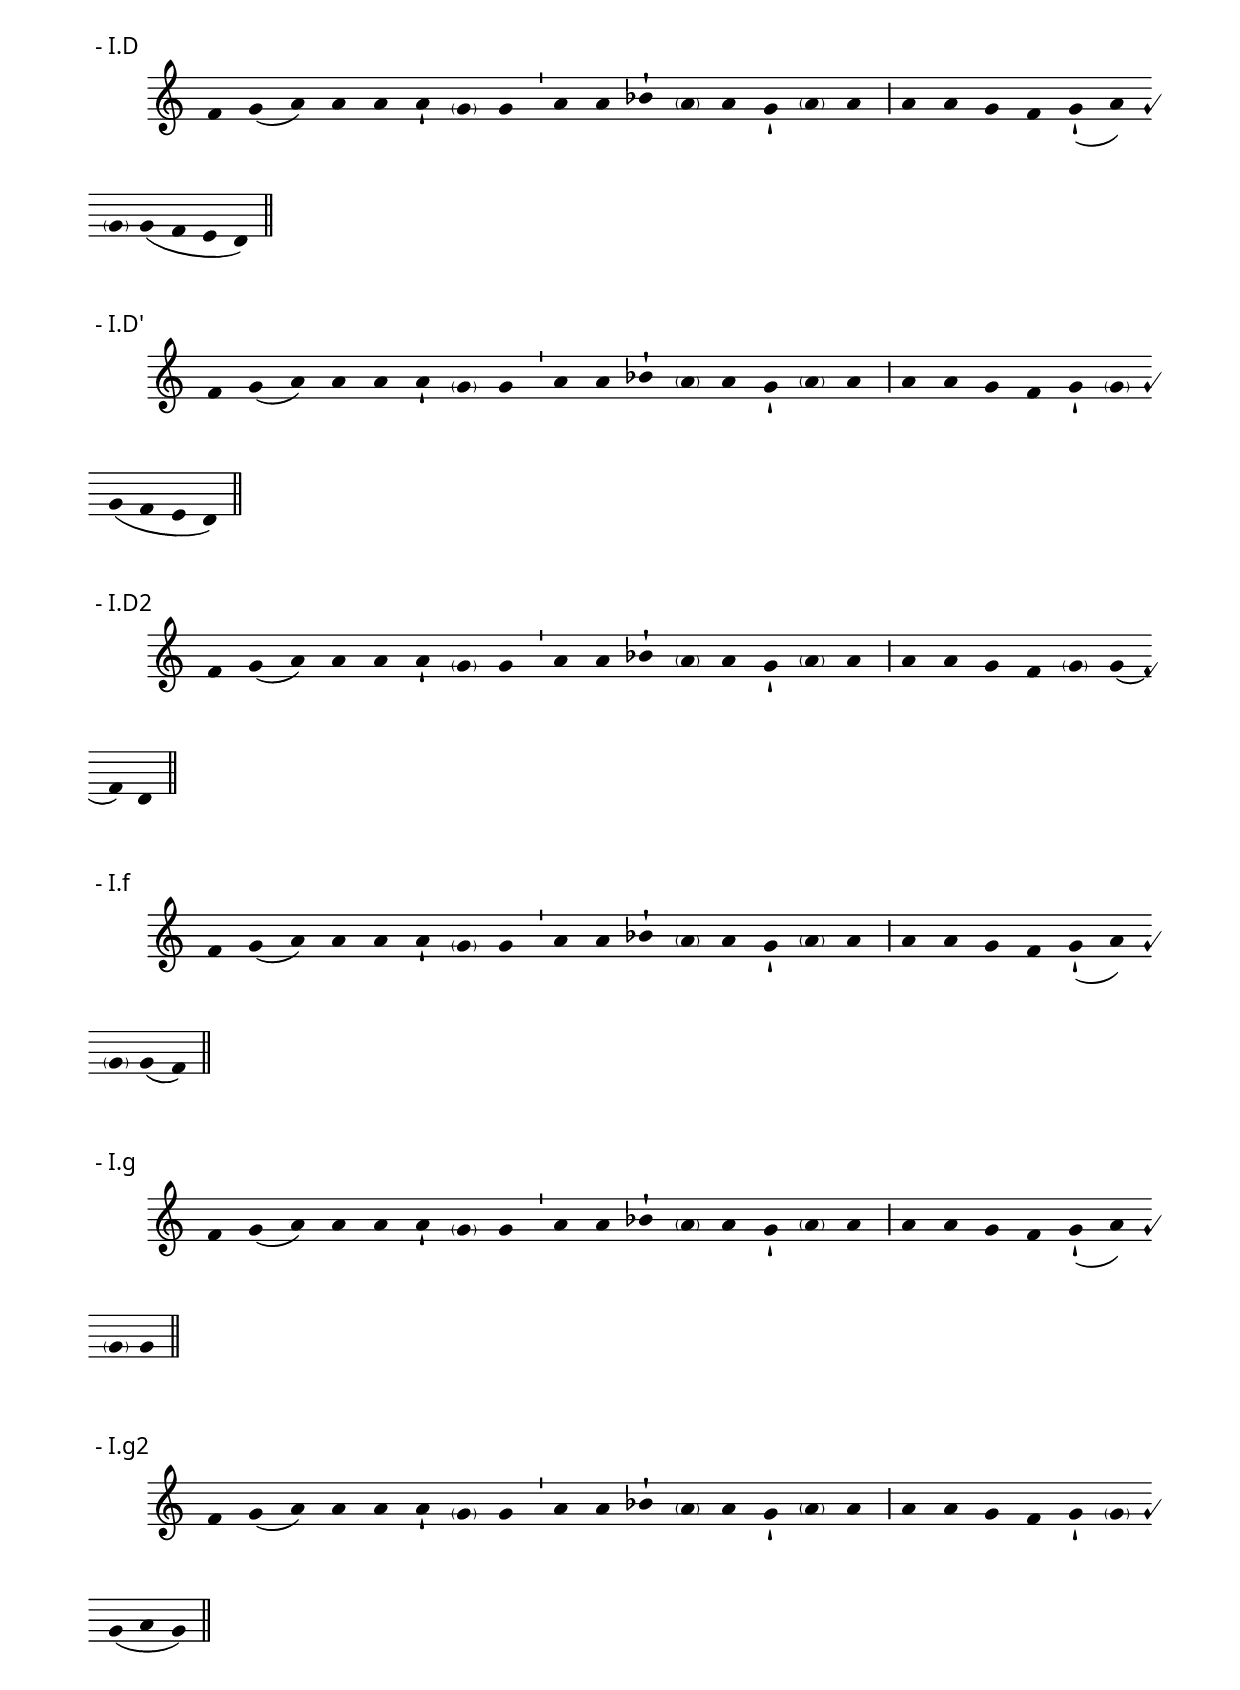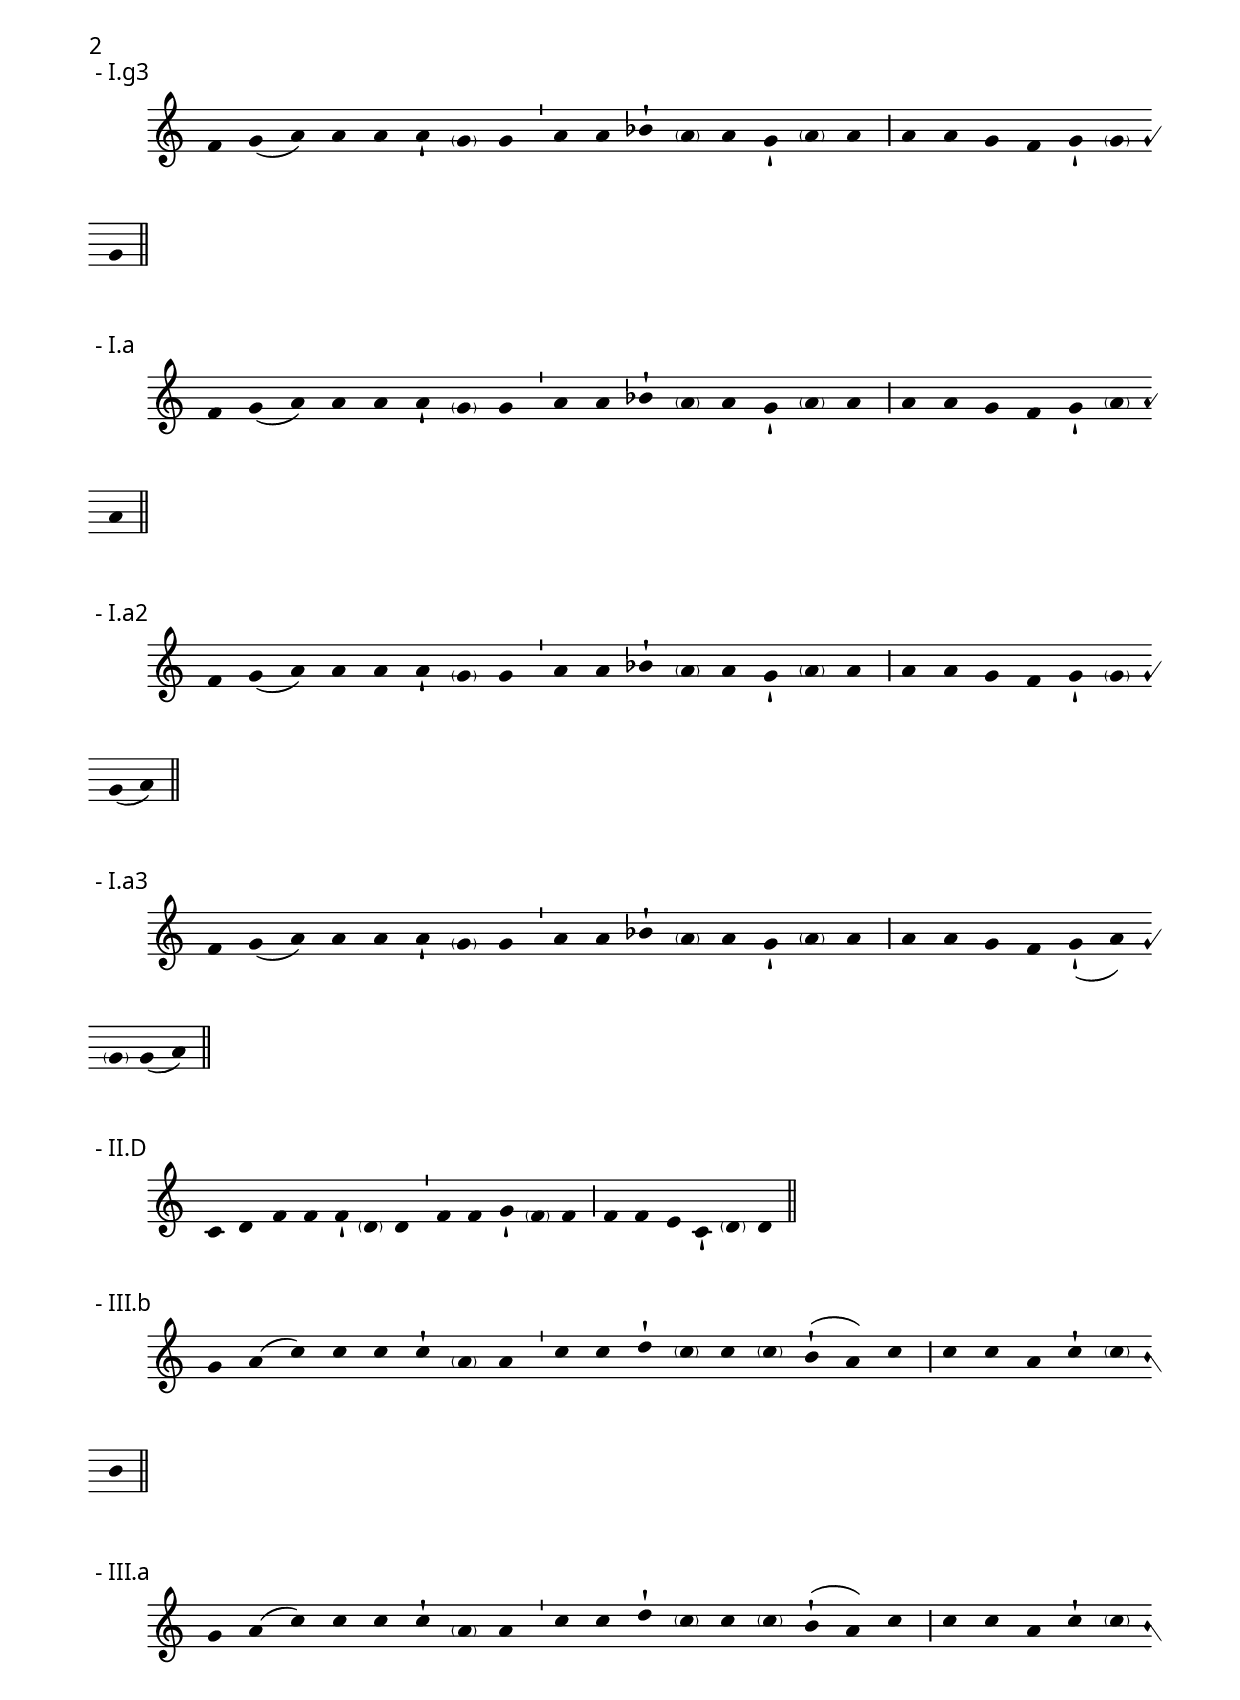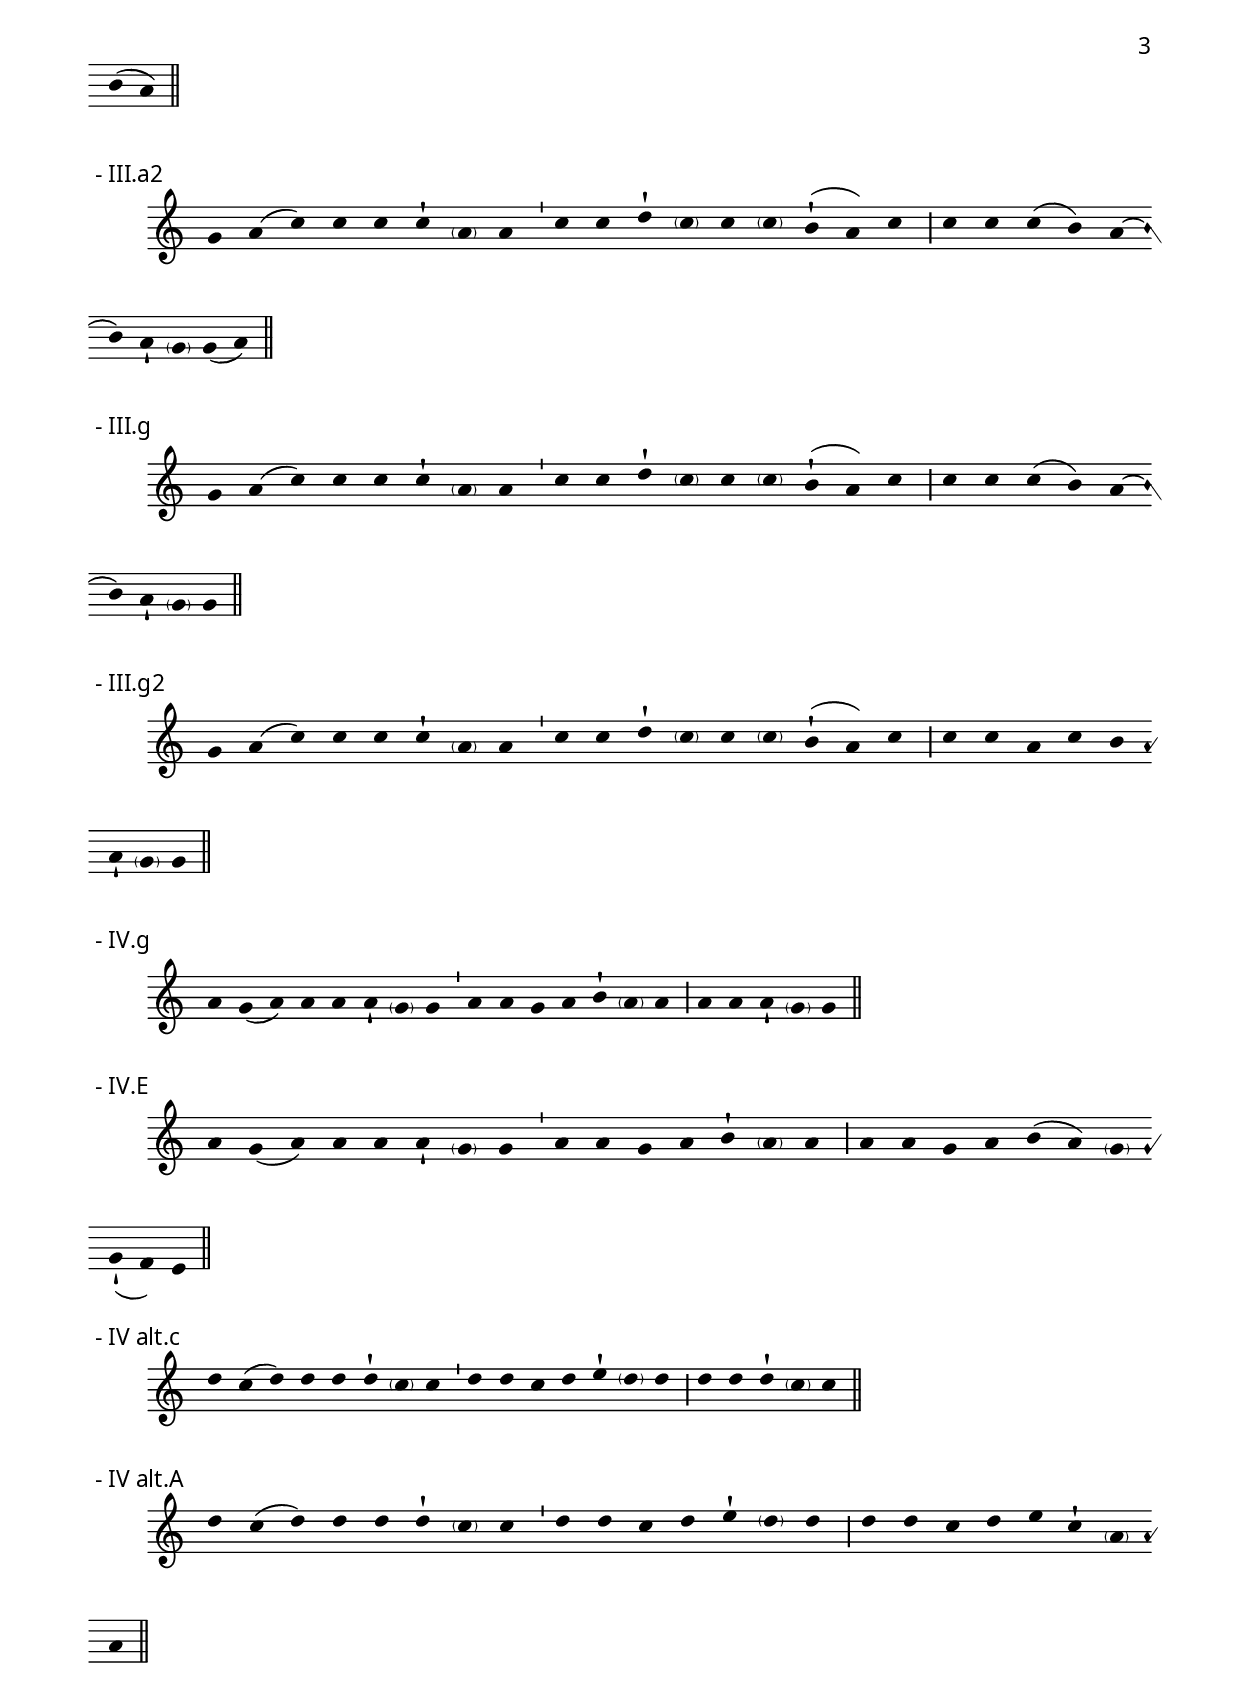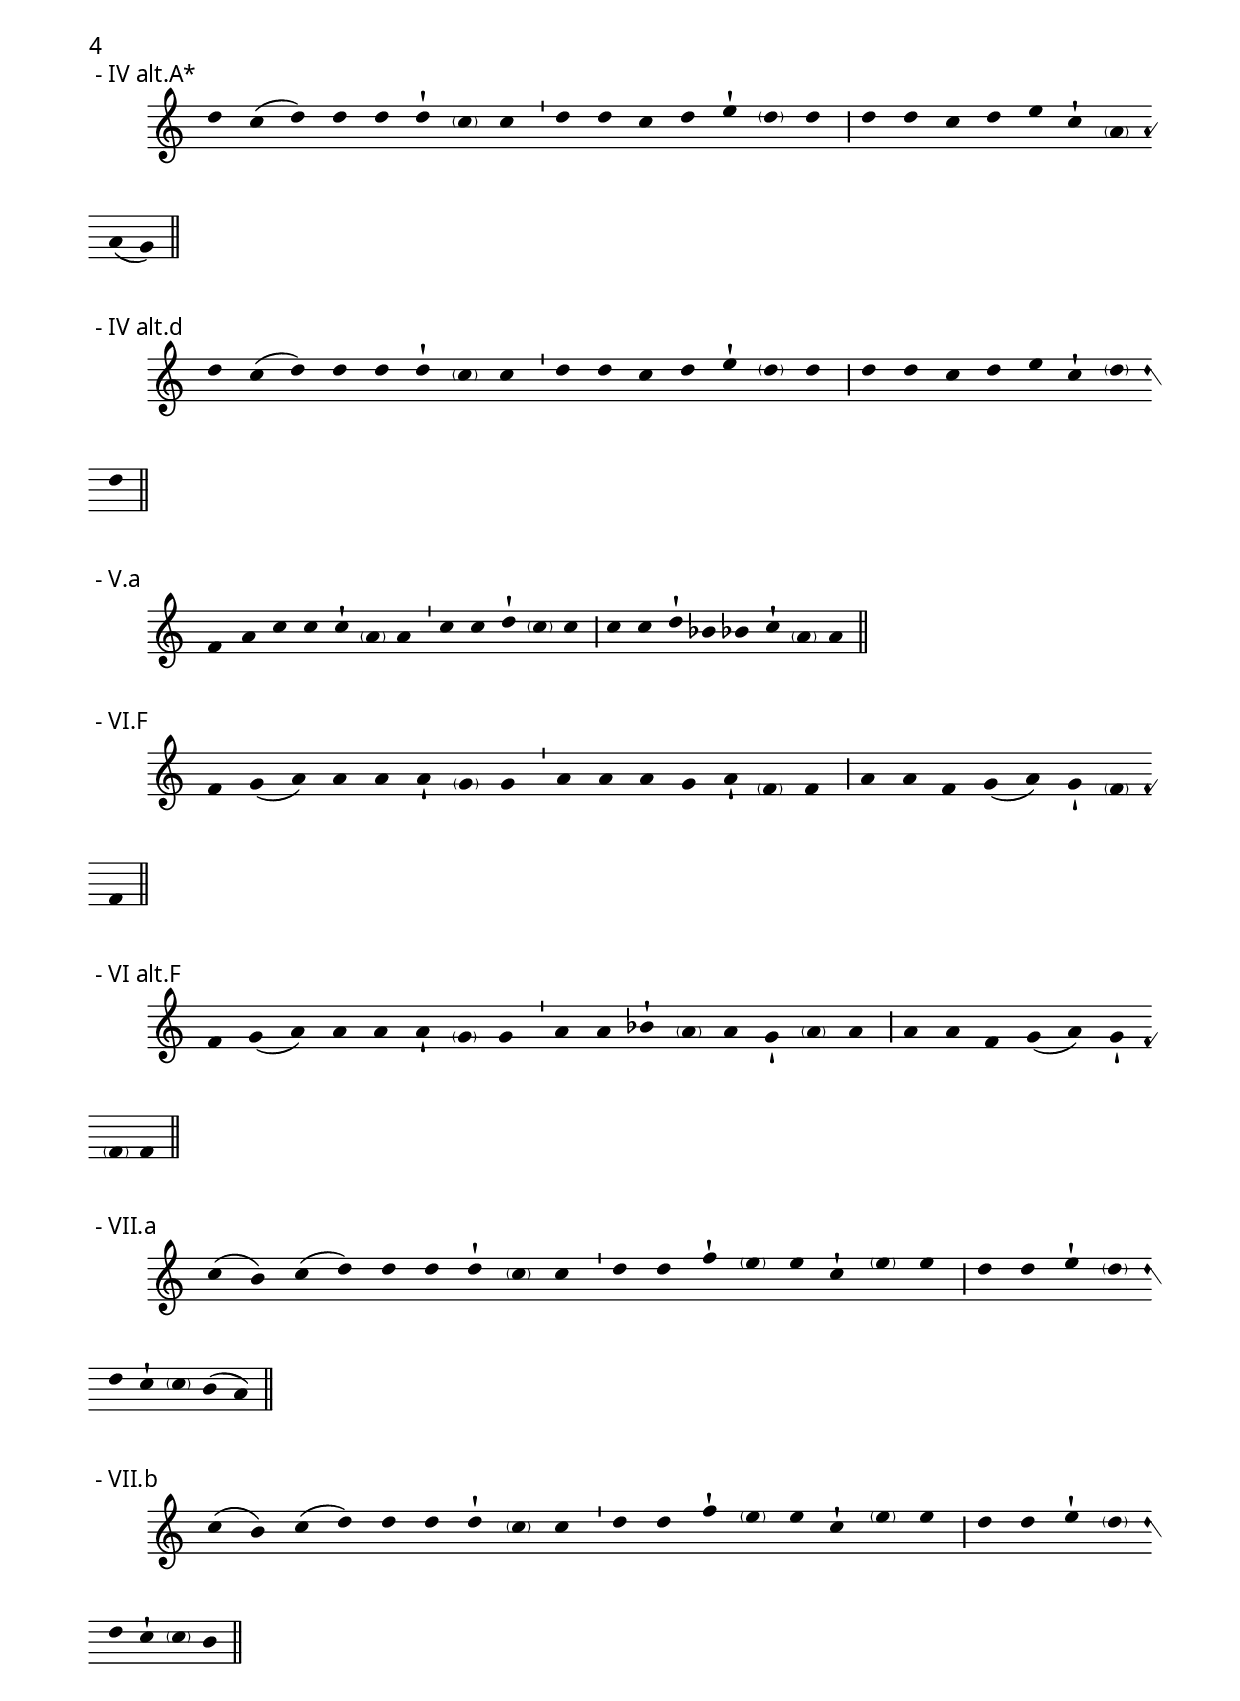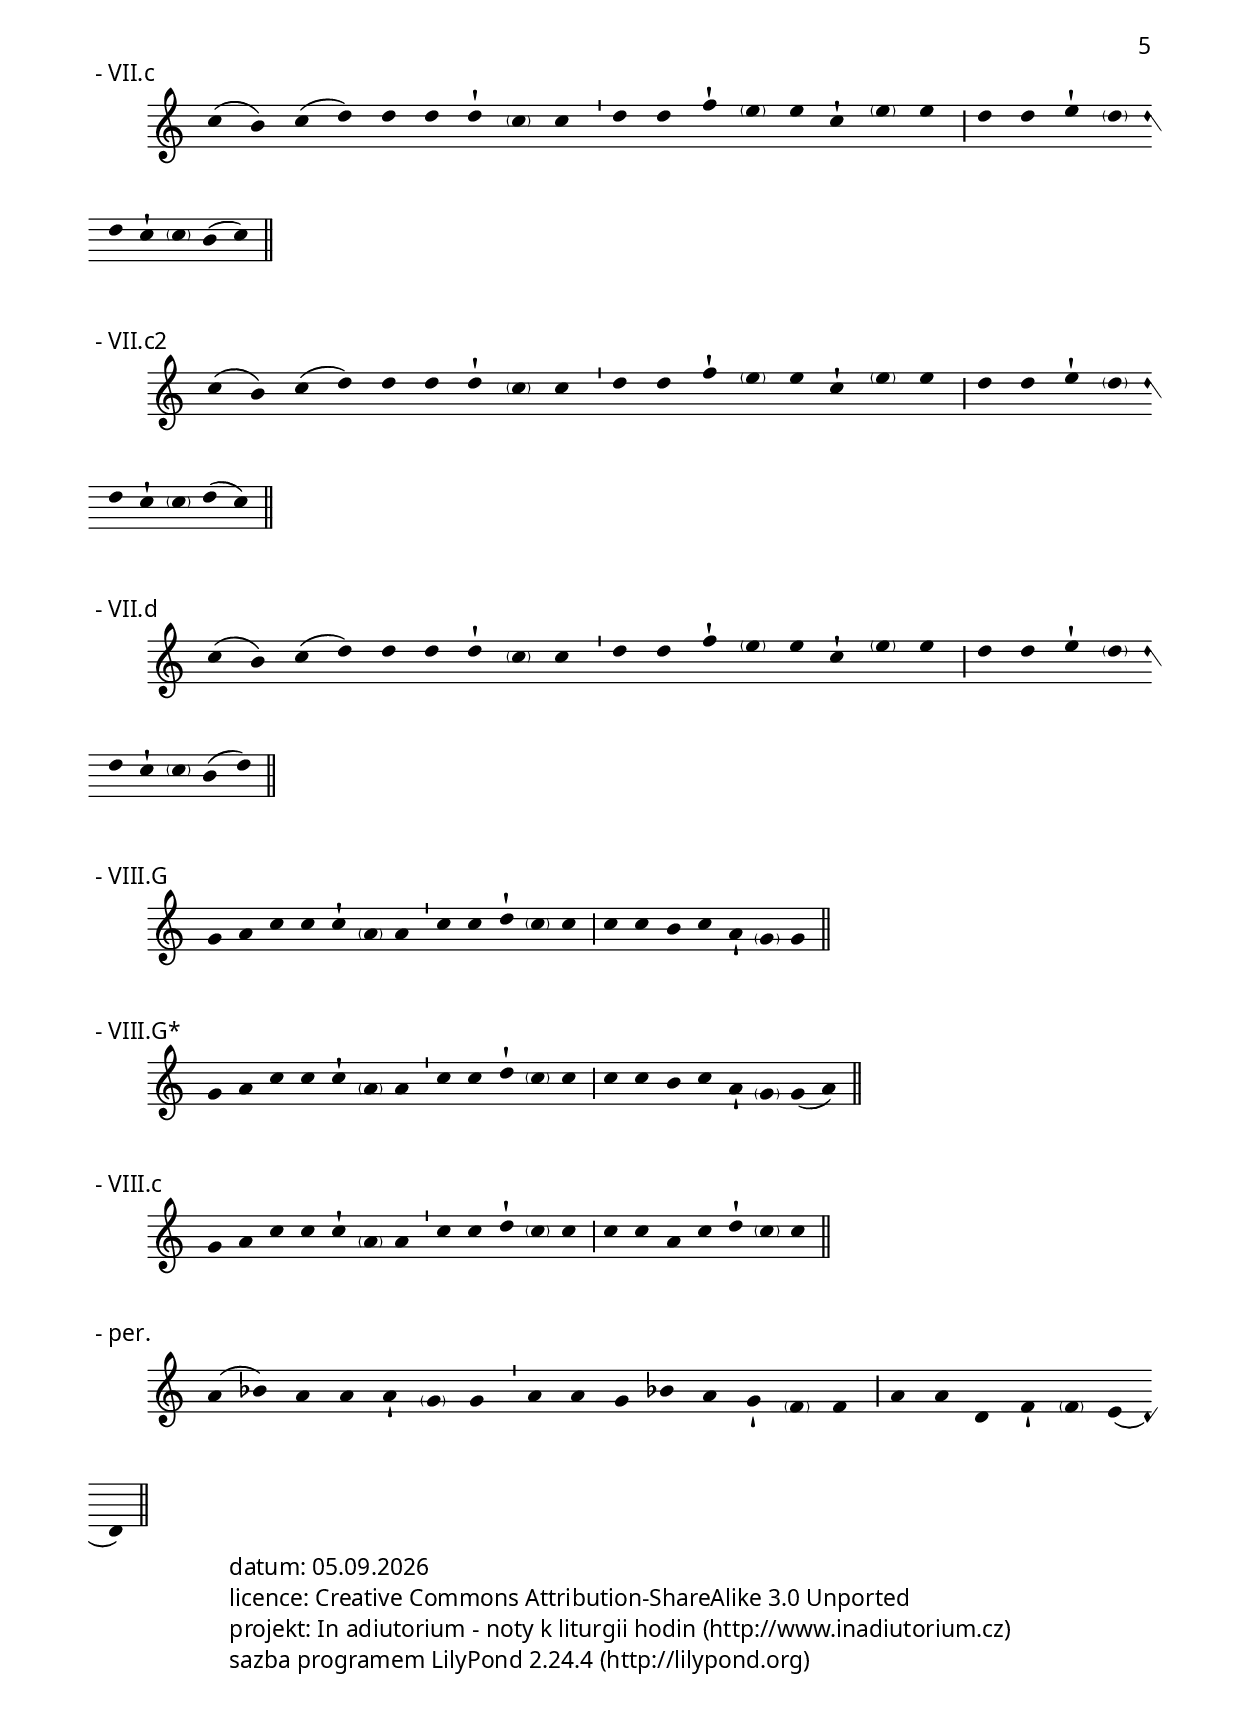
\version "2.19.4"
\include "spolecne.ly"

\score{
  \relative c' {
    \choralniRezim
    f4 g( a)
    a4 a a-! \parenthesize g g \barMin
    a4 a bes-! \parenthesize a a g-! \parenthesize a a \barMaior
    a4 a g f g(-! a) \parenthesize g g( f e d) \barFinalis
  }
  \header {
    modus = "I"
    differentia = "D"
    id = "I-D"
    piece = \markup\sestavTitulekBezZalmu
  }
}
\score{
  \relative c' {
    \choralniRezim
    f4 g( a)
    a4 a a-! \parenthesize g g \barMin
    a4 a bes-! \parenthesize a a g-! \parenthesize a a \barMaior
    a4 a g f g-! \parenthesize g g( f e d) \barFinalis
  }
  \header {
    modus = "I"
    differentia = "D'"
    id = "I-D'"
    piece = \markup\sestavTitulekBezZalmu
  }
}
\score{
  \relative c' {
    \choralniRezim
    f4 g( a)
    a4 a a-! \parenthesize g g \barMin
    a4 a bes-! \parenthesize a a g-! \parenthesize a a \barMaior
    a4 a g f \parenthesize g g( f) d \barFinalis
  }
  \header {
    modus = "I"
    differentia = "D2"
    id = "I-D2"
    piece = \markup\sestavTitulekBezZalmu
  }
}
\score{
  \relative c' {
    \choralniRezim
    f4 g( a)
    a4 a a-! \parenthesize g g \barMin
    a4 a bes-! \parenthesize a a g-! \parenthesize a a \barMaior
    a4 a g f g(-! a) \parenthesize g g( f) \barFinalis
  }
  \header {
    modus = "I"
    differentia = "f"
    id = "I-f"
    piece = \markup\sestavTitulekBezZalmu
  }
}
\score{
  \relative c' {
    \choralniRezim
    f4 g( a)
    a4 a a-! \parenthesize g g \barMin
    a4 a bes-! \parenthesize a a g-! \parenthesize a a \barMaior
    a4 a g f g(-! a) \parenthesize g g \barFinalis
  }
  \header {
    modus = "I"
    differentia = "g"
    id = "I-g"
    piece = \markup\sestavTitulekBezZalmu
  }
}
\score{
  \relative c' {
    \choralniRezim
    f4 g( a)
    a4 a a-! \parenthesize g g \barMin
    a4 a bes-! \parenthesize a a g-! \parenthesize a a \barMaior
    a4 a g f g-! \parenthesize g g( a g) \barFinalis
  }
  \header {
    modus = "I"
    differentia = "g2"
    id = "I-g2"
    piece = \markup\sestavTitulekBezZalmu
  }
}
\score{
  \relative c' {
    \choralniRezim
    f4 g( a)
    a4 a a-! \parenthesize g g \barMin
    a4 a bes-! \parenthesize a a g-! \parenthesize a a \barMaior
    a4 a g f g-! \parenthesize g g \barFinalis
  }
  \header {
    modus = "I"
    differentia = "g3"
    id = "I-g3"
    piece = \markup\sestavTitulekBezZalmu
  }
}
\score{
  \relative c' {
    \choralniRezim
    f4 g( a)
    a4 a a-! \parenthesize g g \barMin
    a4 a bes-! \parenthesize a a g-! \parenthesize a a \barMaior
    a4 a g f g-! \parenthesize a a \barFinalis
  }
  \header {
    modus = "I"
    differentia = "a"
    id = "I-a"
    piece = \markup\sestavTitulekBezZalmu
  }
}
\score{
  \relative c' {
    \choralniRezim
    f4 g( a)
    a4 a a-! \parenthesize g g \barMin
    a4 a bes-! \parenthesize a a g-! \parenthesize a a \barMaior
    a4 a g f g-! \parenthesize g g( a) \barFinalis
  }
  \header {
    modus = "I"
    differentia = "a2"
    id = "I-a2"
    piece = \markup\sestavTitulekBezZalmu
  }
}
\score{
  \relative c' {
    \choralniRezim
    f4 g( a)
    a4 a a-! \parenthesize g g \barMin
    a4 a bes-! \parenthesize a a g-! \parenthesize a a \barMaior
    a4 a g f g(-! a) \parenthesize g g( a) \barFinalis
  }
  \header {
    modus = "I"
    differentia = "a3"
    id = "I-a3"
    piece = \markup\sestavTitulekBezZalmu
  }
}

\score{
  \relative c' {
    \choralniRezim
    c4 d
    f4 f f-! \parenthesize d d \barMin
    f4 f g-! \parenthesize f f \barMaior
    f4 f e c-! \parenthesize d d \barFinalis
  }
  \header {
    modus = "II"
    differentia = "D"
    id = "II-D"
    piece = \markup\sestavTitulekBezZalmu
  }
}

\score{
  \relative c'' {
    \choralniRezim
    g4 a( c)
    c4 c c-! \parenthesize a a \barMin
    c4 c d-! \parenthesize c c \parenthesize c b(-! a) c \barMaior
    c4 c a c-! \parenthesize c b \barFinalis
  }
  \header {
    modus = "III"
    differentia = "b"
    id = "III-b"
    piece = \markup\sestavTitulekBezZalmu
  }
}
\score{
  \relative c'' {
    \choralniRezim
    g4 a( c)
    c4 c c-! \parenthesize a a \barMin
    c4 c d-! \parenthesize c c \parenthesize c b(-! a) c \barMaior
    c4 c a c-! \parenthesize c b( a) \barFinalis
  }
  \header {
    modus = "III"
    differentia = "a"
    id = "III-a"
    piece = \markup\sestavTitulekBezZalmu
  }
}
\score{
  \relative c'' {
    \choralniRezim
    g4 a( c)
    c4 c c-! \parenthesize a a \barMin
    c4 c d-! \parenthesize c c \parenthesize c b(-! a) c \barMaior
    c4 c c( b) a( b) a-! \parenthesize g g( a) \barFinalis
  }
  \header {
    modus = "III"
    differentia = "a2"
    id = "III-a2"
    piece = \markup\sestavTitulekBezZalmu
  }
}
\score{
  \relative c'' {
    \choralniRezim
    g4 a( c)
    c4 c c-! \parenthesize a a \barMin
    c4 c d-! \parenthesize c c \parenthesize c b(-! a) c \barMaior
    c4 c c( b) a( b) a-! \parenthesize g g \barFinalis
  }
  \header {
    modus = "III"
    differentia = "g"
    id = "III-g"
    piece = \markup\sestavTitulekBezZalmu
  }
}
\score{
  \relative c'' {
    \choralniRezim
    g4 a( c)
    c4 c c-! \parenthesize a a \barMin
    c4 c d-! \parenthesize c c \parenthesize c b(-! a) c \barMaior
    c4 c a c b a-! \parenthesize g g \barFinalis
  }
  \header {
    modus = "III"
    differentia = "g2"
    id = "III-g2"
    piece = \markup\sestavTitulekBezZalmu
  }
}

\score{
  \relative c'' {
    \choralniRezim
    a4 g( a)
    a4 a a-! \parenthesize g g \barMin
    a4 a g a b-! \parenthesize a a \barMaior
    a4 a a-! \parenthesize g g \barFinalis
  }
  \header {
    modus = "IV"
    differentia = "g"
    id = "IV-g"
    piece = \markup\sestavTitulekBezZalmu
  }
}
\score{
  \relative c'' {
    \choralniRezim
    a4 g( a)
    a4 a a-! \parenthesize g g \barMin
    a4 a g a b-! \parenthesize a a \barMaior
    a4 a g a b( a) \parenthesize g g(-! f) e \barFinalis
  }
  \header {
    modus = "IV"
    differentia = "E"
    id = "IV-E"
    piece = \markup\sestavTitulekBezZalmu
  }
}

\score{
  \relative c'' {
    \choralniRezim
    d4 c( d)
    d4 d d-! \parenthesize c c \barMin
    d4 d c d e-! \parenthesize d d \barMaior
    d4 d d-! \parenthesize c c \barFinalis
  }
  \header {
    modus = "IV alt"
    differentia = "c"
    id = "IValt-c"
    piece = \markup\sestavTitulekBezZalmu
  }
}
\score{
  \relative c'' {
    \choralniRezim
    d4 c( d)
    d4 d d-! \parenthesize c c \barMin
    d4 d c d e-! \parenthesize d d \barMaior
    d4 d c d e c-! \parenthesize a a \barFinalis
  }
  \header {
    modus = "IV alt"
    differentia = "A"
    id = "IValt-A"
    piece = \markup\sestavTitulekBezZalmu
  }
}
\score{
  \relative c'' {
    \choralniRezim
    d4 c( d)
    d4 d d-! \parenthesize c c \barMin
    d4 d c d e-! \parenthesize d d \barMaior
    d4 d c d e c-! \parenthesize a a( g) \barFinalis
  }
  \header {
    modus = "IV alt"
    differentia = "A*"
    id = "IValt-A*"
    piece = \markup\sestavTitulekBezZalmu
  }
}
\score{
  \relative c'' {
    \choralniRezim
    d4 c( d)
    d4 d d-! \parenthesize c c \barMin
    d4 d c d e-! \parenthesize d d \barMaior
    d4 d c d e c-! \parenthesize d d \barFinalis
  }
  \header {
    modus = "IV alt"
    differentia = "d"
    id = "IValt-d"
    piece = \markup\sestavTitulekBezZalmu
  }
}

\score{
  \relative c' {
    \choralniRezim
    f4 a
    c4 c c-! \parenthesize a a \barMin
    c4 c d-! \parenthesize c c \barMaior
    c4 c d-! {bes} bes c-! \parenthesize a a \barFinalis
  }
  \header {
    modus = "V"
    differentia = "a"
    id = "V-a"
    piece = \markup\sestavTitulekBezZalmu
  }
}

\score{
  \relative c' {
    \choralniRezim
    f4 g( a)
    a4 a a-! \parenthesize g g \barMin
    a4 a a g a-! \parenthesize f f \barMaior
    a4 a f g( a) g-! \parenthesize f f \barFinalis
  }
  \header {
    modus = "VI"
    differentia = "F"
    id = "VI-F"
    piece = \markup\sestavTitulekBezZalmu
  }
}

\score{
  \relative c' {
    \choralniRezim
    f4 g( a)
    a4 a a-! \parenthesize g g \barMin
    a4 a bes-! \parenthesize a a g-! \parenthesize a a \barMaior
    a4 a f g( a) g-! \parenthesize f f \barFinalis
  }
  \header {
    modus = "VI alt"
    differentia = "F"
    id = "VI alt-F"
    piece = \markup\sestavTitulekBezZalmu
  }
}

\score{
  \relative c'' {
    \choralniRezim
    c4( b) c( d)
    d4 d d-! \parenthesize c c \barMin
    d4 d f-! \parenthesize e e c-! \parenthesize e e \barMaior
    d4 d e-! \parenthesize d d c-! \parenthesize c b( a) \barFinalis
  }
  \header {
    modus = "VII"
    differentia = "a"
    id = "VII-a"
    piece = \markup\sestavTitulekBezZalmu
  }
}
\score{
  \relative c'' {
    \choralniRezim
    c4( b) c( d)
    d4 d d-! \parenthesize c c \barMin
    d4 d f-! \parenthesize e e c-! \parenthesize e e \barMaior
    d4 d e-! \parenthesize d d c-! \parenthesize c b \barFinalis
  }
  \header {
    modus = "VII"
    differentia = "b"
    id = "VII-b"
    piece = \markup\sestavTitulekBezZalmu
  }
}
\score{
  \relative c'' {
    \choralniRezim
    c4( b) c( d)
    d4 d d-! \parenthesize c c \barMin
    d4 d f-! \parenthesize e e c-! \parenthesize e e \barMaior
    d4 d e-! \parenthesize d d c-! \parenthesize c b( c) \barFinalis
  }
  \header {
    modus = "VII"
    differentia = "c"
    id = "VII-c"
    piece = \markup\sestavTitulekBezZalmu
  }
}
\score{
  \relative c'' {
    \choralniRezim
    c4( b) c( d)
    d4 d d-! \parenthesize c c \barMin
    d4 d f-! \parenthesize e e c-! \parenthesize e e \barMaior
    d4 d e-! \parenthesize d d c-! \parenthesize c d( c) \barFinalis
  }
  \header {
    modus = "VII"
    differentia = "c2"
    id = "VII-c2"
    piece = \markup\sestavTitulekBezZalmu
  }
}
\score{
  \relative c'' {
    \choralniRezim
    c4( b) c( d)
    d4 d d-! \parenthesize c c \barMin
    d4 d f-! \parenthesize e e c-! \parenthesize e e \barMaior
    d4 d e-! \parenthesize d d c-! \parenthesize c b( d) \barFinalis
  }
  \header {
    modus = "VII"
    differentia = "d"
    id = "VII-d"
    piece = \markup\sestavTitulekBezZalmu
  }
}

\score{
  \relative c'' {
    \choralniRezim
    g4 a
    c4 c c-! \parenthesize a a \barMin
    c4 c d-! \parenthesize c c \barMaior
    c4 c b c a-! \parenthesize g g \barFinalis
  }
  \header {
    modus = "VIII"
    differentia = "G"
    id = "VIII-G"
    piece = \markup\sestavTitulekBezZalmu
  }
}
\score{
  \relative c'' {
    \choralniRezim
    g4 a
    c4 c c-! \parenthesize a a \barMin
    c4 c d-! \parenthesize c c \barMaior
    c4 c b c a-! \parenthesize g g( a) \barFinalis
  }
  \header {
    modus = "VIII"
    differentia = "G*"
    id = "VIII-G*"
    piece = \markup\sestavTitulekBezZalmu
  }
}
\score{
  \relative c'' {
    \choralniRezim
    g4 a
    c4 c c-! \parenthesize a a \barMin
    c4 c d-! \parenthesize c c \barMaior
    c4 c a c d-! \parenthesize c c \barFinalis
  }
  \header {
    modus = "VIII"
    differentia = "c"
    id = "VIII-c"
    piece = \markup\sestavTitulekBezZalmu
  }
}

\score{
  \relative c'' {
    \choralniRezim
    a4( bes)
    a4 a a-! \parenthesize g g \barMin
    a4 a g bes a g-! \parenthesize f f \barMaior
    a4 a d, f-! \parenthesize f e( d) \barFinalis
  }
  \header {
    modus = "per"
    differentia = ""
    id = "per"
    piece = \markup\sestavTitulekBezZalmu
  }
}

